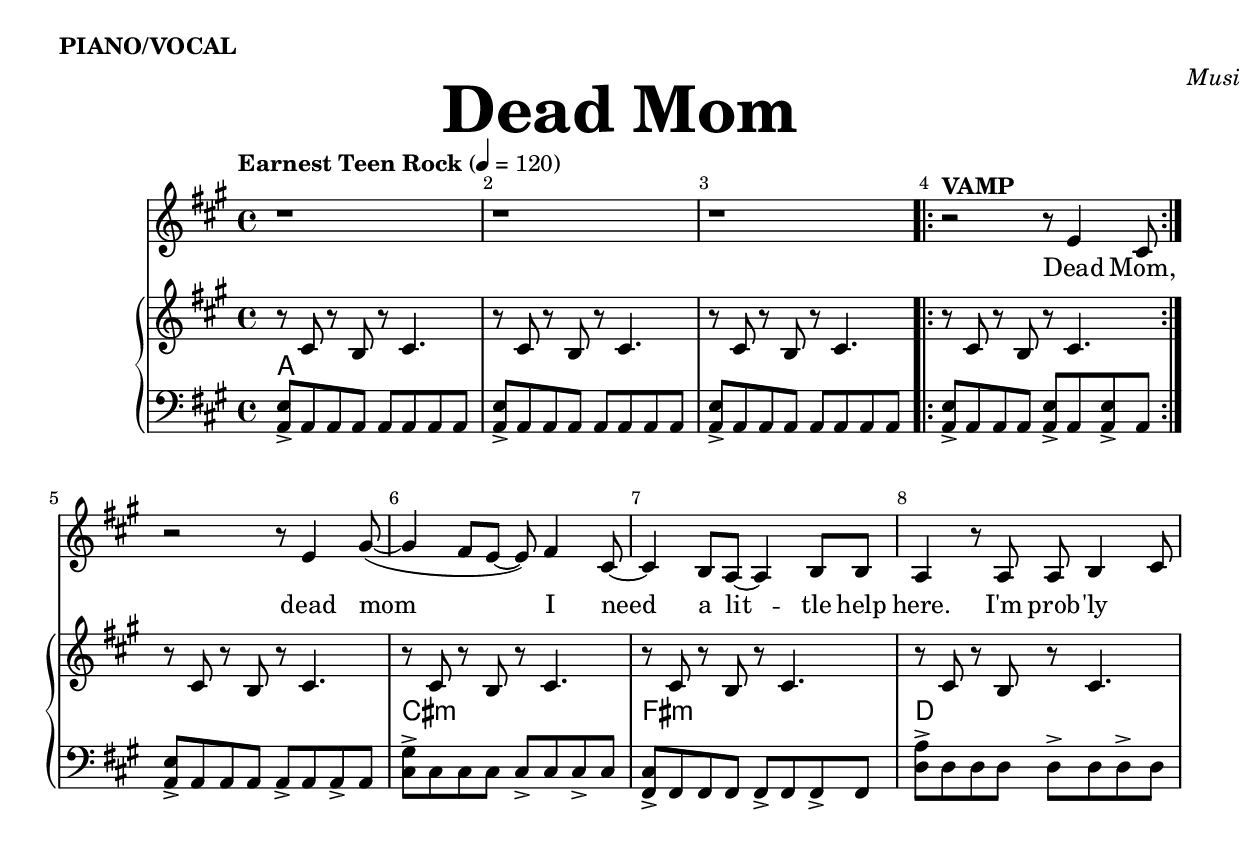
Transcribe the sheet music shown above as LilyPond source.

\paper {
bookTitleMarkup = \markup { 
 	\column {
		\column { \line { \bold \fromproperty #'header:dedication } } 
		\column { \null \fill-line {\bold \fontsize #9 \fromproperty #'header:title } }
  }
  \column {		\column { \null \line { \italic \fromproperty #'header:composer } }}
 }
}
\header {
%tried in-line markup here
%	title = \markup { \fontsize #4 \bold "Dead Mom"}
	title = "Dead Mom"
	dedication = "PIANO/VOCAL" 
	composer = "Music & Lyrics by Eddie Perfect"
	subtitle = "#5"
}

melody = \relative c'' {
%put measure numbers on every bar
  \override Score.BarNumber.break-visibility = ##(#f #t #t)
  \clef treble
  \key a \major
  \time 4/4
  \autoBeamOn
  \tempo "Earnest Teen Rock" 4 = 120

%<<MUSIC START>>
  r1 |
  r1 |
  r1 |
  r2^\markup { \bold VAMP } r8 e,4 cis 8
  r2 r8 e4 gis8~	
  (gis4 fis8[ e~ ]e) fis4 cis8~
  cis4 b8 a8~a4 b8 b
  a4 r8 a8 a8 b4 cis8~ \break


 
}

text = \lyricmode {
  Dead Mom, dead mom I need a lit -- tle help here. 
  I'm prob -- 'ly

}



upper = \relative c'' {
  
  \clef treble
  \key a \major
  \time 4/4	

  r8 cis, r8 b r8 cis4.
  r8 cis r8 b r8 cis4.
  r8 cis r8 b r8 cis4.
 
\repeat volta 2 { r8 cis  r8 b r8 cis4.}
 
  r8 cis r8 b r8 cis4.
  r8 cis r8 b r8 cis4.
  r8 cis r8 b r8 cis4.
  r8 cis r8 b r8 cis4.

 
 
}

lower = \relative c {
  \clef bass
  \key a \major
  \time 4/4
 
 %<<MUSIC START>>
  <a e'>8-> a a a a a a  a 
  <a e'>8-> a a a a a a  a 
  <a e'>8-> a a a a a a  a 
  <a e'>8-> a a a <a e'>-> a <a e'>-> a \break 
  <a e'>8-> a a a a-> a a-> a
  <cis gis'>8-> cis cis cis cis-> cis cis-> cis
  <fis, cis'>8-> fis fis fis fis-> fis fis-> fis 
  <d' a'>8-> d d d d-> d d-> d
 
}

songChords =   \chordmode {
     a1 s1 s1 s1 
     s1 cis1:m fis1:m d1 
   }

\score {
  <<
    \new Voice = "mel" { \autoBeamOff \melody }
    \new Lyrics \lyricsto mel \text
    \new PianoStaff <<
      \new Staff = "upper" \upper
       \new ChordNames {
      \songChords
      } 
      \new Staff = "lower" \lower
     
    >>
  >>
  \layout {
    \context { \Staff \RemoveEmptyStaves }
  }
  \midi { }
}